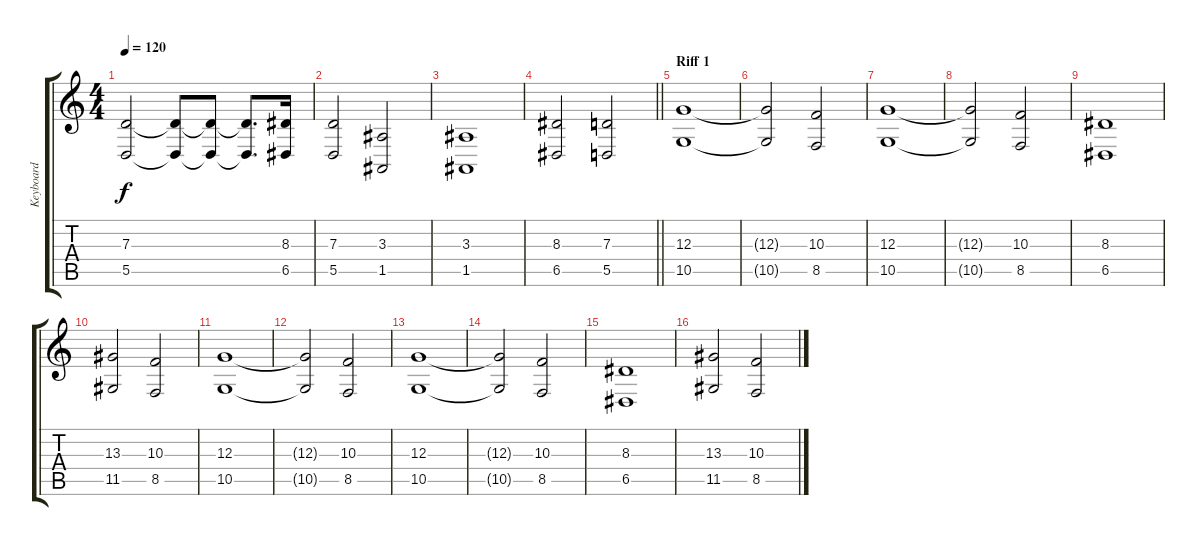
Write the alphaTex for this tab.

\track ("Keyboard" "Keyboard") {instrument choiraahs}
\staff {score tabs}
\tuning (E4 B3 G3 D3 A2 E2) {hide}
\ts (4 4)
\tempo 120
\clef g2
\ks c
(7.3 5.5).2{dy f} (7.3{t} 5.5{t}).8 (7.3{t} 5.5{t}).8 (7.3{t} 5.5{t}).8{d} (8.3 6.5).16 |
(7.3 5.5).2 (3.3 1.5).2 |
(3.3 1.5).1 |
\barLineRight lightlight
(8.3 6.5).2 (7.3 5.5).2 |
\section ("" "Riff 1")
(12.3 10.5).1{instrument choiraahs} |
(12.3{t} 10.5{t}).2 (10.3 8.5).2 |
(12.3 10.5).1 |
(12.3{t} 10.5{t}).2 (10.3 8.5).2 |
(8.3 6.5).1 |
(13.3 11.5).2 (10.3 8.5).2 |
(12.3 10.5).1 |
(12.3{t} 10.5{t}).2 (10.3 8.5).2 |
(12.3 10.5).1 |
(12.3{t} 10.5{t}).2 (10.3 8.5).2 |
(8.3 6.5).1 |
(13.3 11.5).2 (10.3 8.5).2
